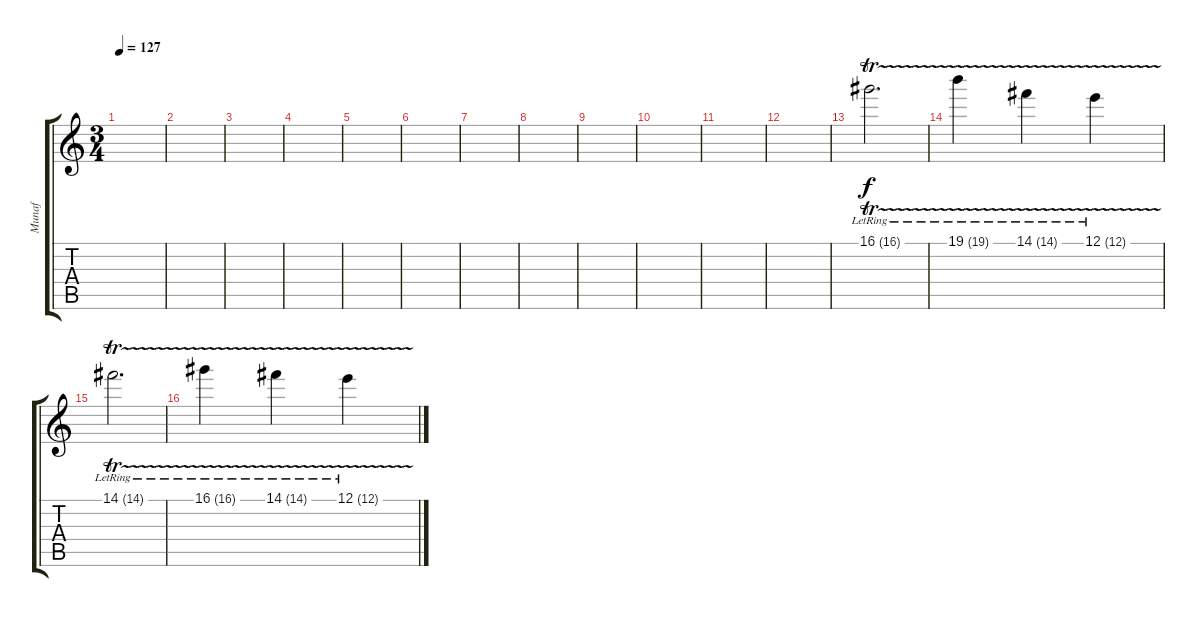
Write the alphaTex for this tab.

\track ("Munaf" "Munaf") {instrument acousticguitarsteel}
\staff {score tabs}
\tuning (E4 B3 G3 D3 A2 E2) {hide}
\ts (3 4)
\tempo 127
\clef g2
\ks c
|
|
|
|
|
|
|
|
|
|
|
|
16.1{tr (16 32) lr}.2{d} |
19.1{tr (19 32) lr}.4 14.1{tr (14 32) lr}.4 12.1{tr (12 32) lr}.4 |
14.1{tr (14 32) lr}.2{d} |
16.1{tr (16 32) lr}.4 14.1{tr (14 32) lr}.4 12.1{tr (12 32) lr}.4
